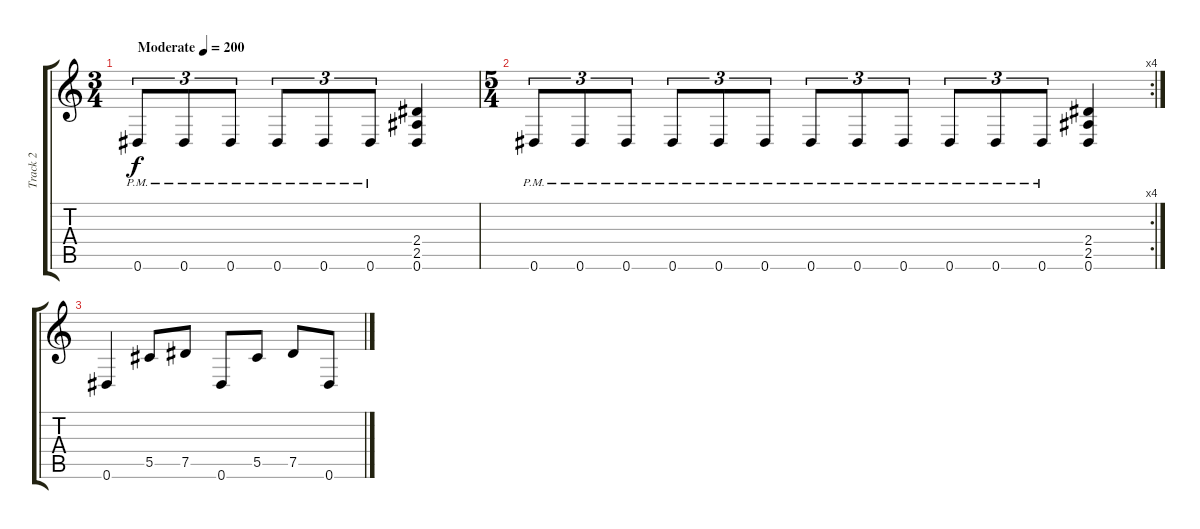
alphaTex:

\track ("Track 2" "Track 2") {instrument overdrivenguitar}
\staff {score tabs}
\tuning (Eb4 Bb3 Gb3 Db3 Ab2 Eb2) {hide}
\ts (3 4)
\tempo (200 "Moderate")
\clef g2
\ks c
0.6{pm}.8{tu (3 2) dy f instrument overdrivenguitar} 0.6{pm}.8{tu (3 2)} 0.6{pm}.8{tu (3 2)} 0.6{pm}.8{tu (3 2)} 0.6{pm}.8{tu (3 2)} 0.6{pm}.8{tu (3 2)} (2.4 2.5 0.6).4 |
\rc 4
\ts (5 4)
0.6{pm}.8{tu (3 2)} 0.6{pm}.8{tu (3 2)} 0.6{pm}.8{tu (3 2)} 0.6{pm}.8{tu (3 2)} 0.6{pm}.8{tu (3 2)} 0.6{pm}.8{tu (3 2)} 0.6{pm}.8{tu (3 2)} 0.6{pm}.8{tu (3 2)} 0.6{pm}.8{tu (3 2)} 0.6{pm}.8{tu (3 2)} 0.6{pm}.8{tu (3 2)} 0.6{pm}.8{tu (3 2)} (2.4 2.5 0.6).4 |
0.6.4 5.5.8 7.5.8 0.6.8 5.5.8 7.5.8 0.6.8
